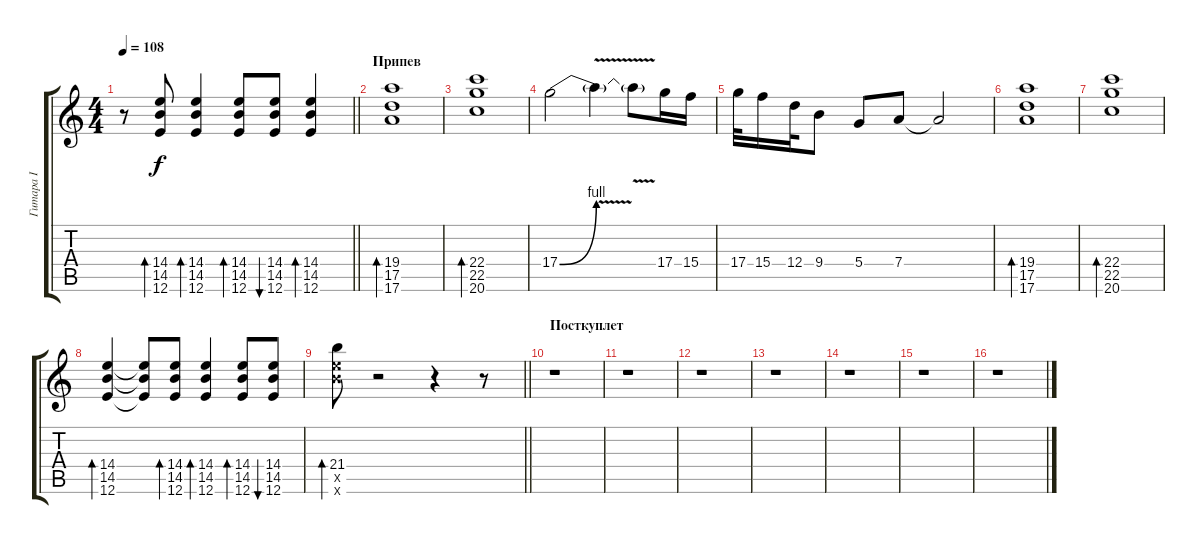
\track ("Гитара I" "Гитара I") {instrument distortionguitar}
\staff {score tabs}
\tuning (E4 B3 G3 D3 A2 E2) {hide}
\ts (4 4)
\tempo 108
\clef g2
\barLineRight lightlight
\ks c
r.8{dy f} (14.4 14.5 12.6).8{bd 60} (14.4 14.5 12.6).4{bd 60} (14.4 14.5 12.6).8{bd 60} (14.4 14.5 12.6).8{bu 60} (14.4 14.5 12.6).4{bd 60} |
\section ("" "Припев")
(19.4 17.5 17.6).1{bd 60} |
(22.4 22.5 20.6).1{bd 60} |
17.4{be (bend 0 0 60 4)}.2 17.4{v t}.4 17.4{t}.8 17.4.16 15.4.16 |
17.4.32 15.4.16 12.4.32 9.4.8 5.4.8 7.4.8 7.4{t}.2 |
(19.4 17.5 17.6).1{bd 60} |
(22.4 22.5 20.6).1{bd 60} |
(14.4 14.5 12.6).4{bd 60} (14.4{t} 14.5{t} 12.6{t}).8 (14.4 14.5 12.6).8{bd 60} (14.4 14.5 12.6).4{bd 60} (14.4 14.5 12.6).8{bd 60} (14.4 14.5 12.6).8{bu 60} |
\barLineRight lightlight
(21.4 19.5{x} 19.6{x}).8{bd 60} r.2 r.4 r.8 |
\section ("" "Посткуплет")
r.1 |
r.1 |
r.1 |
r.1 |
r.1 |
r.1 |
r.1
